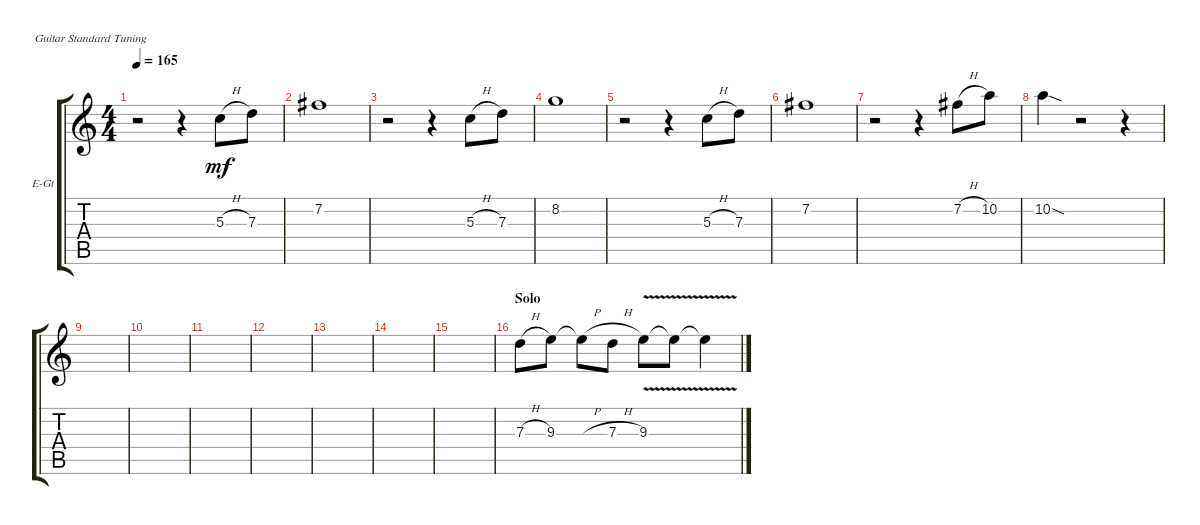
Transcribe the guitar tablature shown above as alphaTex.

\defaultSystemsLayout 4
\bracketExtendMode groupsimilarinstruments
\firstSystemTrackNameOrientation horizontal
\otherSystemsTrackNameOrientation horizontal
\track ("Electric Guitar" "E-Gt") {instrument electricguitarclean}
\staff {score tabs}
\tuning (E4 B3 G3 D3 A2 E2)
\ts (4 4)
\tempo 165
\clef g2
\ks c
r.2{dy mf} r.4 5.3{h}.8 7.3.8 |
7.2.1 |
r.2 r.4 5.3{h}.8 7.3.8 |
8.2.1 |
r.2 r.4 5.3{h}.8 7.3.8 |
7.2.1 |
r.2 r.4 7.2{h}.8 10.2.8 |
10.2{sod}.4 r.2 r.4 |
|
|
|
|
|
|
|
\section ("" "Solo")
7.3{h}.8 9.3.8 9.3{h t}.8 7.3{h}.8 9.3{v}.8 9.3{v t}.8 9.3{v t}.4
